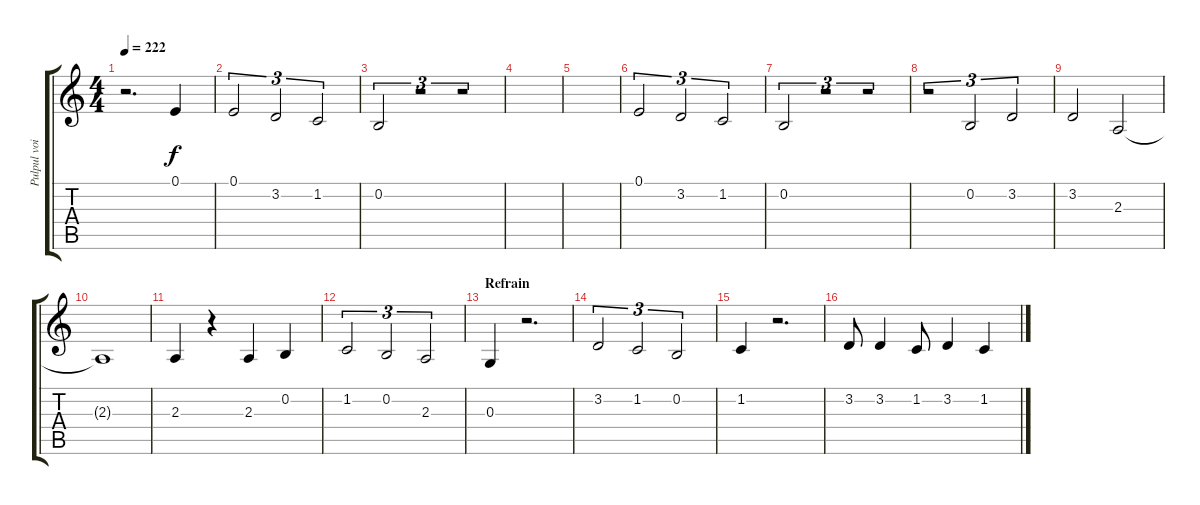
\track ("Pulpul voix" "Pulpul voi") {instrument clarinet}
\staff {score tabs}
\tuning (E4 B3 G3 D3 A2 E2) {hide}
\ts (4 4)
\tempo 222
\clef g2
\ks c
r.2{d dy f} 0.1.4 |
0.1.2{tu (3 2)} 3.2.2{tu (3 2)} 1.2.2{tu (3 2)} |
0.2.2{tu (3 2)} r.2{tu (3 2)} r.2{tu (3 2)} |
|
|
0.1.2{tu (3 2)} 3.2.2{tu (3 2)} 1.2.2{tu (3 2)} |
0.2.2{tu (3 2)} r.2{tu (3 2)} r.2{tu (3 2)} |
r.2{tu (3 2)} 0.2.2{tu (3 2)} 3.2.2{tu (3 2)} |
3.2.2 2.3.2 |
2.3{t}.1 |
2.3.4 r.4 2.3.4 0.2.4 |
1.2.2{tu (3 2)} 0.2.2{tu (3 2)} 2.3.2{tu (3 2)} |
\section ("" "Refrain")
0.3.4 r.2{d} |
3.2.2{tu (3 2)} 1.2.2{tu (3 2)} 0.2.2{tu (3 2)} |
1.2.4 r.2{d} |
3.2.8 3.2.4 1.2.8 3.2.4 1.2.4
